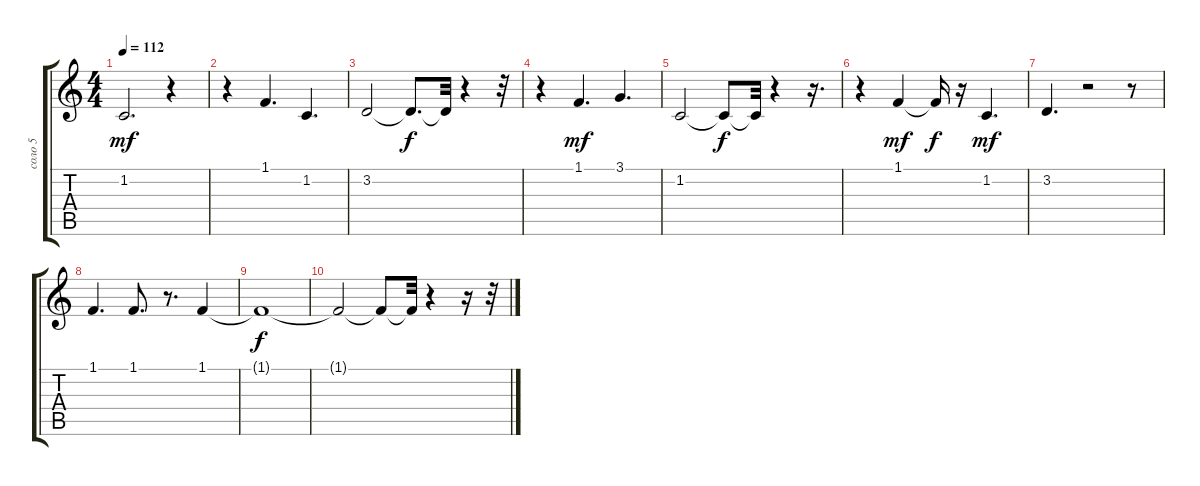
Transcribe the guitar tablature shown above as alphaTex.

\track ("соло 5" "соло 5") {instrument synthstrings2}
\staff {score tabs}
\tuning (E4 B3 G3 D3 A2 E2) {hide}
\ts (4 4)
\tempo 112
\clef g2
\ks c
1.2.2{d dy mf} r.4 |
r.4 1.1.4{d} 1.2.4{d} |
3.2.2 3.2{t}.8{d dy f} 3.2{t}.32 r.4 r.32 |
r.4 1.1.4{d dy mf} 3.1.4{d} |
1.2.2 1.2{t}.8{dy f} 1.2{t}.32 r.4 r.16{d} |
r.4 1.1.4{dy mf} 1.1{t}.16{dy f} r.16 1.2.4{d dy mf} |
3.2.4{d} r.2 r.8 |
1.1.4{d} 1.1.8{d} r.8{d} 1.1.4{instrument brightacousticpiano} |
1.1{t}.1{dy f} |
1.1{t}.2 1.1{t}.8 1.1{t}.32 r.4 r.16 r.32
